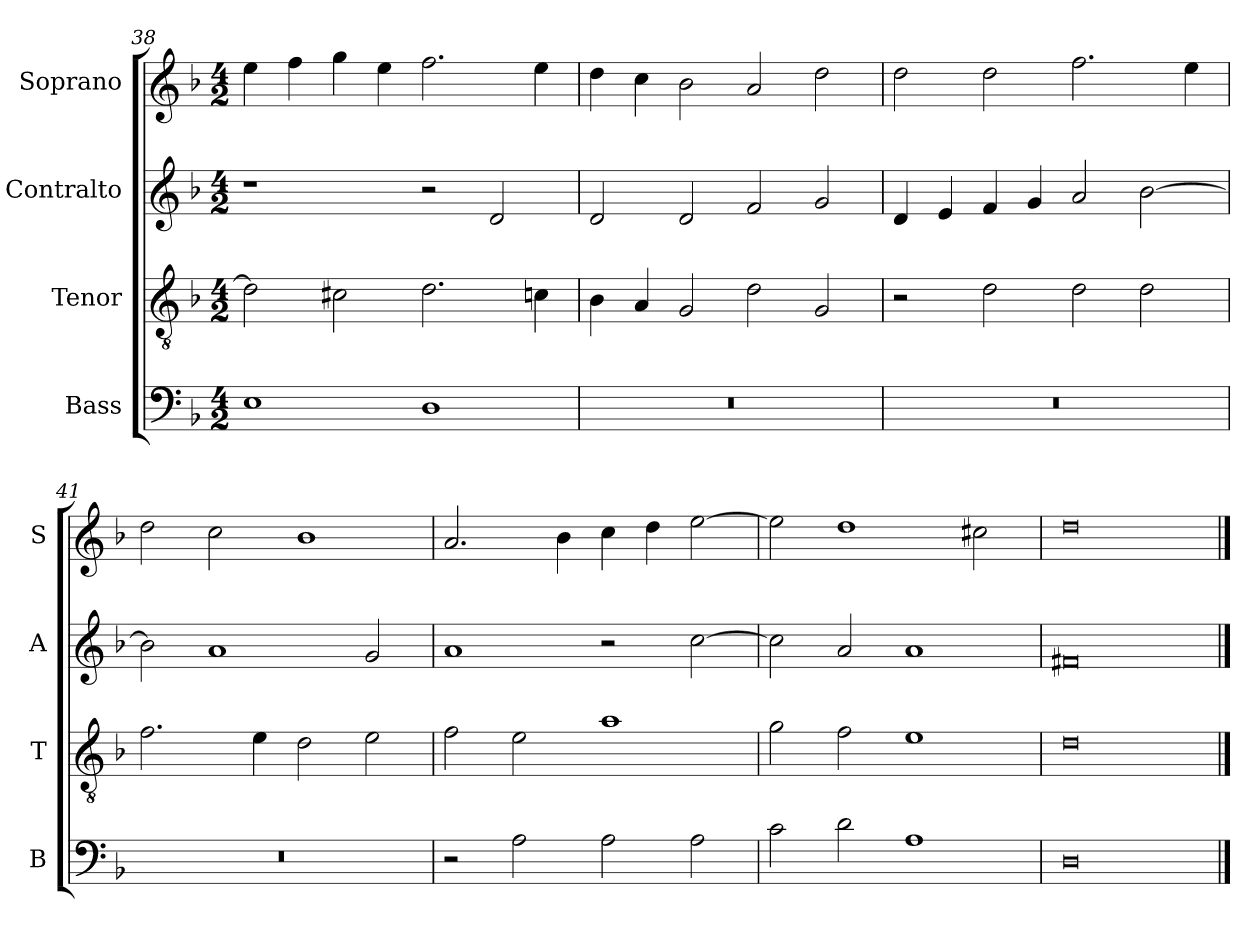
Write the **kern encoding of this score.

**kern	**kern	**kern	**kern
*part4	*part3	*part2	*part1
*staff4	*staff3	*staff2	*staff1
*I"Bass	*I"Tenor	*I"Contralto	*I"Soprano
*I'B	*I'T	*I'A	*I'S
*clefF4	*clefGv2	*clefG2	*clefG2
*k[b-]	*k[b-]	*k[b-]	*k[b-]
*D:aeo	*D:aeo	*D:aeo	*D:aeo
*M4/2	*M4/2	*M4/2	*M4/2
=38	=38	=38	=38
1E	2d]	1r	4ee
.	.	.	4ff
.	2c#X	.	4gg
.	.	.	4ee
1D	2.d	2r	2.ff
.	.	2d	.
.	4cn	.	4ee
=39	=39	=39	=39
0r	4B-	2d	4dd
.	4A	.	4cc
.	2G	2d	2b-
.	2d	2f	2a
.	2G	2g	2dd
=40	=40	=40	=40
0r	2r	4d	2dd
.	.	4e	.
.	2d	4f	2dd
.	.	4g	.
.	2d	2a	2.ff
.	2d	[2b-	.
.	.	.	4ee
=41	=41	=41	=41
0r	2.f	2b-]	2dd
.	.	1a	2cc
.	4e	.	.
.	2d	.	1b-
.	2e	2g	.
=42	=42	=42	=42
2r	2f	1a	2.a
2A	2e	.	.
.	.	.	4b-
2A	1a	2r	4cc
.	.	.	4dd
2A	.	[2cc	[2ee
=43	=43	=43	=43
2c	2g	2cc]	2ee]
2d	2f	2a	1dd
1A	1e	1a	.
.	.	.	2cc#X
=44	=44	=44	=44
0D	0d	0f#X	0dd
==	==	==	==
*-	*-	*-	*-
